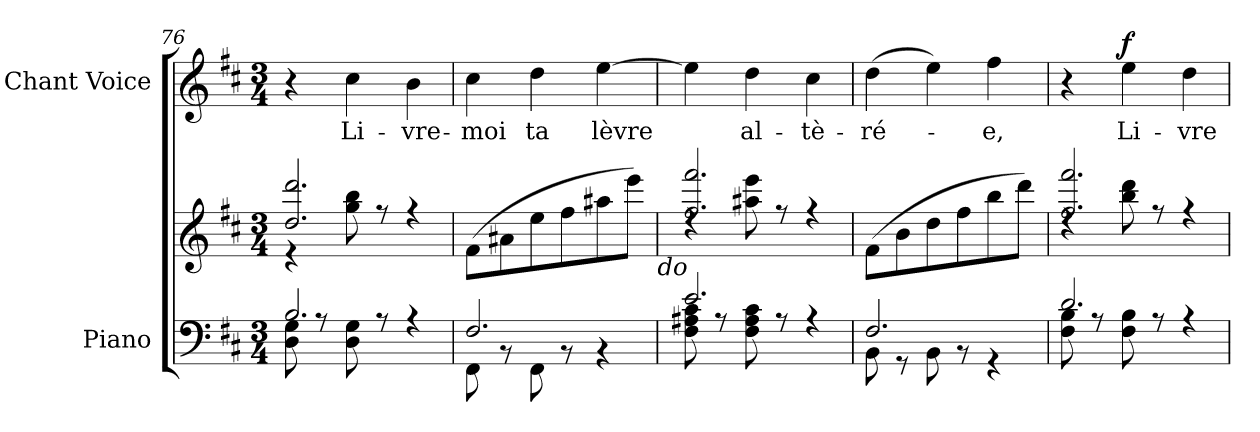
**kern	**kern	**kern	**text	**dynam
*part2	*part2	*part1	*part1	*part1
*staff3	*staff2	*staff1	*staff1	*staff1
*I"Piano	*	*I"Chant Voice	*	*
*I'Pno	*	*	*	*
*clefF4	*clefG2	*clefG2	*	*
*k[f#c#]	*k[f#c#]	*k[f#c#]	*	*
*M3/4	*M3/4	*M3/4	*	*
=76	=76	=76	=76	=76
*^	*^	*	*	*
2.B/	8D\ 8G\	2.dd/ 2.ddd/	4re	4r	.	.
.	8rA	.	.	.	.	.
!	!	!	!	!	!LO:LY:b	!
.	8D\ 8G\	.	8gg\ 8bb\	4cc#\	Li-	.
.	8rA	.	8rff	.	.	.
!	!	!	!	!	!LO:LY:b	!
.	4rA	.	4rff	4b\	-vre-	.
!!LO:LB:g=z
=77	=77	=77	=77	=77	=77	=77
!	!	!	!	!	!LO:LY:b	!
*	*	*v	*v	*	*	*
2.F#/	8FF#:\	(>8f#\L	4cc#\	-moi	.
.	8rBB	8a#X\	.	.	.
!	!	!	!	!LO:LY:b	!
.	8FF#\	8ee\	4dd\	ta	.
.	8rBB	8ff#\	.	.	.
!	!	!	!	!LO:LY:b	!
.	4rBB	8aa#X\	[4ee\	lèvre	.
.	.	8eee\J)	.	.	.
!	!	!LO:TX:b:i:t=do	!	!	!
=78	=78	=78	=78	=78	=78
*	*	*^	*	*	*
2.e/	8F#\ 8A#X\ 8c#\	2.ff#/ 2.fff#/	4rdd	4ee\]	.	.
.	8rA	.	.	.	.	.
!	!	!	!	!	!LO:LY:b	!
.	8F#\ 8A#\ 8c#\	.	8aa#X\ 8eee\	4dd\	al-	.
.	8rA	.	8rff	.	.	.
!	!	!	!	!	!LO:LY:b	!
.	4rA	.	4rff	4cc#\	-tè-	.
=79	=79	=79	=79	=79	=79	=79
!	!	!	!	!	!LO:LY:b	!
*	*	*v	*v	*	*	*
2.F#/	8BB:\	(>8f#\L	(>4dd\	-ré-	.
.	8r	8b\	.	.	.
.	8BB\	8dd\	4ee\)	.	.
.	8r	8ff#\	.	.	.
!	!	!	!	!LO:LY:b	!
.	4r	8bb\	4ff#\	-e,	.
.	.	8ddd\J)	.	.	.
=80	=80	=80	=80	=80	=80
*	*	*^	*	*	*
2.d/	8F#\ 8B\	2.ff#/ 2.fff#/	4rdd	4r	.	.
.	8rA	.	.	.	.	.
!	!	!	!	!	!LO:LY:b	!LO:DY:a
.	8F#\ 8B\	.	8bb\ 8ddd\	4ee\	Li-	f
.	8rA	.	8rff	.	.	.
!	!	!	!	!	!LO:LY:b	!
.	4rA	.	4rff	4dd\	-vre-	.
*v	*v	*	*	*	*	*
*	*v	*v	*	*	*
=	=	=	=	=
*-	*-	*-	*-	*-
